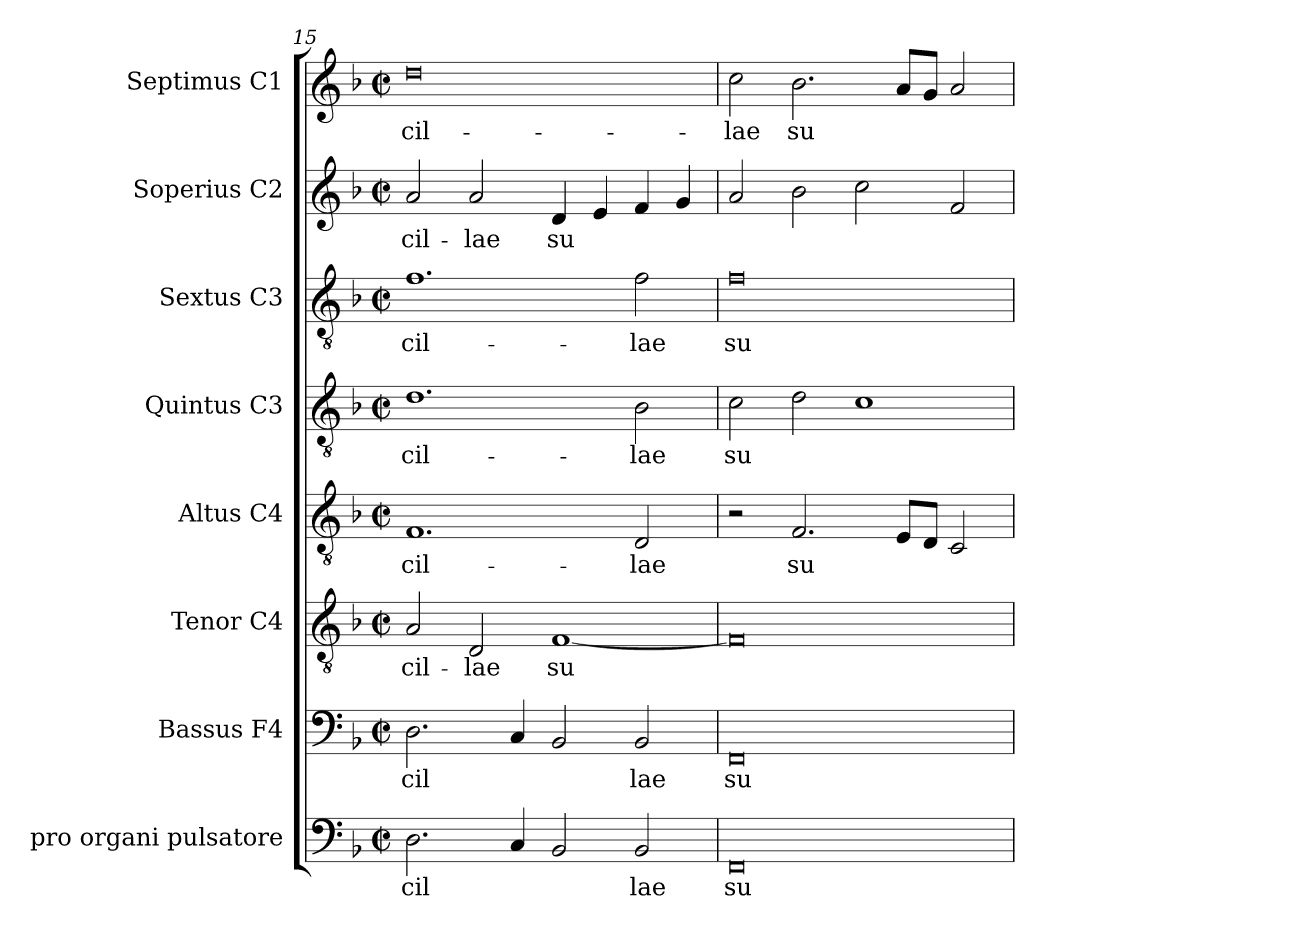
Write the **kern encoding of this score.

**kern	**text	**kern	**text	**kern	**text	**kern	**text	**kern	**text	**kern	**text	**kern	**text	**kern	**text
*part8	*part8	*part7	*part7	*part6	*part6	*part5	*part5	*part4	*part4	*part3	*part3	*part2	*part2	*part1	*part1
*staff8	*staff8	*staff7	*staff7	*staff6	*staff6	*staff5	*staff5	*staff4	*staff4	*staff3	*staff3	*staff2	*staff2	*staff1	*staff1
*I"pro organi  pulsatore	*	*I"Bassus  F4	*	*I"Tenor  C4	*	*I"Altus  C4	*	*I"Quintus  C3	*	*I"Sextus  C3	*	*I"Soperius  C2	*	*I"Septimus  C1	*
*clefF4	*	*clefF4	*	*clefGv2	*	*clefGv2	*	*clefGv2	*	*clefGv2	*	*clefG2	*	*clefG2	*
*k[b-]	*	*k[b-]	*	*k[b-]	*	*k[b-]	*	*k[b-]	*	*k[b-]	*	*k[b-]	*	*k[b-]	*
*F:	*	*F:	*	*F:	*	*F:	*	*F:	*	*F:	*	*F:	*	*F:	*
*M2/2	*	*M2/2	*	*M2/2	*	*M2/2	*	*M2/2	*	*M2/2	*	*M2/2	*	*M2/2	*
*met(c|)	*	*met(c|)	*	*met(c|)	*	*met(c|)	*	*met(c|)	*	*met(c|)	*	*met(c|)	*	*met(c|)	*
=15	=15	=15	=15	=15	=15	=15	=15	=15	=15	=15	=15	=15	=15	=15	=15
!	!LO:LY:a:cj	!	!LO:LY:b:cj	!	!LO:LY:b:cj	!	!LO:LY:b:cj	!	!LO:LY:b:cj	!	!LO:LY:b:cj	!	!LO:LY:b:cj	!	!LO:LY:b:cj
2.D\	-cil-	2.D\	-cil-	2A/	-cil-	1.F	-cil-	1.d	-cil-	1.f	-cil-	2a/	-cil-	0dd	-cil-
!	!	!	!	!	!LO:LY:b:cj	!	!	!	!	!	!	!	!LO:LY:b:cj	!	!
.	.	.	.	2D/	-lae	.	.	.	.	.	.	2a/	-lae	.	.
!	!LO:LY:a:cj	!	!LO:LY:b:cj	!	!	!	!	!	!	!	!	!	!	!	!
4C/	--	4C/	--	.	.	.	.	.	.	.	.	.	.	.	.
!	!LO:LY:a:cj	!	!LO:LY:b:cj	!	!LO:LY:b:cj	!	!	!	!	!	!	!	!LO:LY:b:cj	!	!
2BB-/	--	2BB-/	--	[<1F	su-	.	.	.	.	.	.	4d/	su-	.	.
!	!	!	!	!	!	!	!	!	!	!	!	!	!LO:LY:b:cj	!	!
.	.	.	.	.	.	.	.	.	.	.	.	4e/	--	.	.
!	!LO:LY:a:cj	!	!LO:LY:b:cj	!	!	!	!LO:LY:b:cj	!	!LO:LY:b:cj	!	!LO:LY:b:cj	!	!LO:LY:b:cj	!	!
2BB-/	-lae	2BB-/	-lae	.	.	2D/	-lae	2B-\	-lae	2f\	-lae	4f/	--	.	.
!	!	!	!	!	!	!	!	!	!	!	!	!	!LO:LY:b:cj	!	!
.	.	.	.	.	.	.	.	.	.	.	.	4g/	--	.	.
=16	=16	=16	=16	=16	=16	=16	=16	=16	=16	=16	=16	=16	=16	=16	=16
!	!LO:LY:a:cj	!	!LO:LY:b:cj	!	!LO:LY:b:cj	!	!	!	!LO:LY:b:cj	!	!LO:LY:b:cj	!	!LO:LY:b:cj	!	!LO:LY:b:cj
0FF	su-	0FF	su-	0F]	--	2r	.	2c\	su-	0f	su-	2a/	--	2cc\	-lae
!	!	!	!	!	!	!	!LO:LY:b:cj	!	!LO:LY:b:cj	!	!	!	!LO:LY:b:cj	!	!LO:LY:b:cj
.	.	.	.	.	.	2.F/	su-	2d\	--	.	.	2b-\	--	2.b-\	su-
!	!	!	!	!	!	!	!	!	!LO:LY:b:cj	!	!	!	!LO:LY:b:cj	!	!
.	.	.	.	.	.	.	.	1c	--	.	.	2cc\	--	.	.
!	!	!	!	!	!	!	!LO:LY:b:cj	!	!	!	!	!	!	!	!LO:LY:b:cj
.	.	.	.	.	.	8E/L	--	.	.	.	.	.	.	8a/L	--
!	!	!	!	!	!	!	!LO:LY:b:cj	!	!	!	!	!	!	!	!LO:LY:b:cj
.	.	.	.	.	.	8D/J	--	.	.	.	.	.	.	8g/J	--
!	!	!	!	!	!	!	!LO:LY:b:cj	!	!	!	!	!	!LO:LY:b:cj	!	!LO:LY:b:cj
.	.	.	.	.	.	2C/	--	.	.	.	.	2f/	--	2a/	--
=	=	=	=	=	=	=	=	=	=	=	=	=	=	=	=
*-	*-	*-	*-	*-	*-	*-	*-	*-	*-	*-	*-	*-	*-	*-	*-
